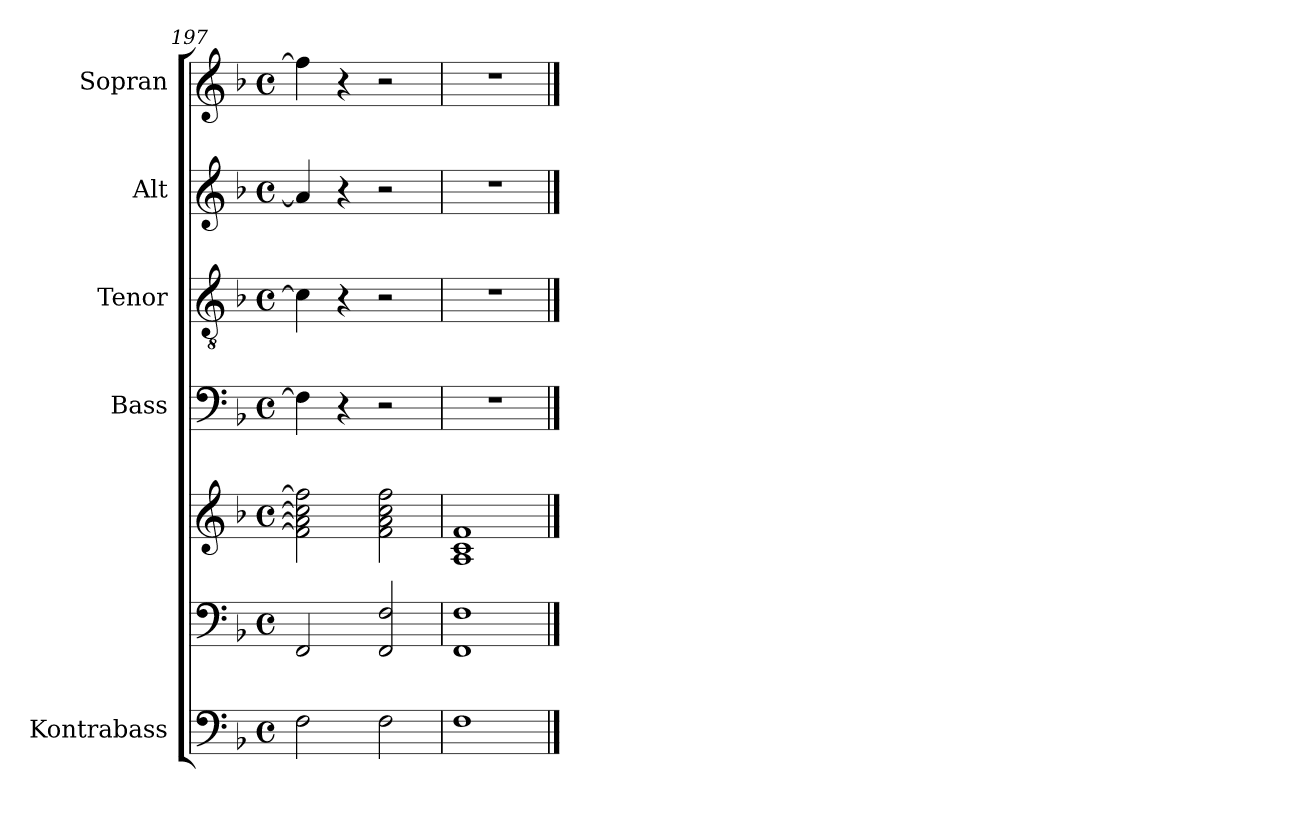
**kern	**kern	**kern	**kern	**kern	**kern	**kern
*part6	*part5	*part5	*part4	*part3	*part2	*part1
*staff7	*staff6	*staff5	*staff4	*staff3	*staff2	*staff1
*I"Kontrabass	*	*	*I"Bass	*I"Tenor	*I"Alt	*I"Sopran
*I'Kb.	*	*	*I'B.	*I'T.	*I'A.	*I'S.
!!LO:PB:g=z
*clefF4	*clefF4	*clefG2	*clefF4	*clefGv2	*clefG2	*clefG2
*ITrd7c12	*	*	*	*	*	*
*k[b-]	*k[b-]	*k[b-]	*k[b-]	*k[b-]	*k[b-]	*k[b-]
*F:	*F:	*F:	*F:	*F:	*F:	*F:
*M4/4	*M4/4	*M4/4	*M4/4	*M4/4	*M4/4	*M4/4
*met(c)	*met(c)	*met(c)	*met(c)	*met(c)	*met(c)	*met(c)
=197	=197	=197	=197	=197	=197	=197
2FF\	2FF/	2f\] 2a\] 2cc\] 2ff\]	4F\]	4c\]	4a/]	4ff\]
.	.	.	4r	4r	4r	4r
2FF\	2FF/ 2F/	2f\ 2a\ 2cc\ 2ff\	2r	2r	2r	2r
=198	=198	=198	=198	=198	=198	=198
1FF	1FF 1F	1A 1c 1f	1r	1r	1r	1r
==	==	==	==	==	==	==
*-	*-	*-	*-	*-	*-	*-
